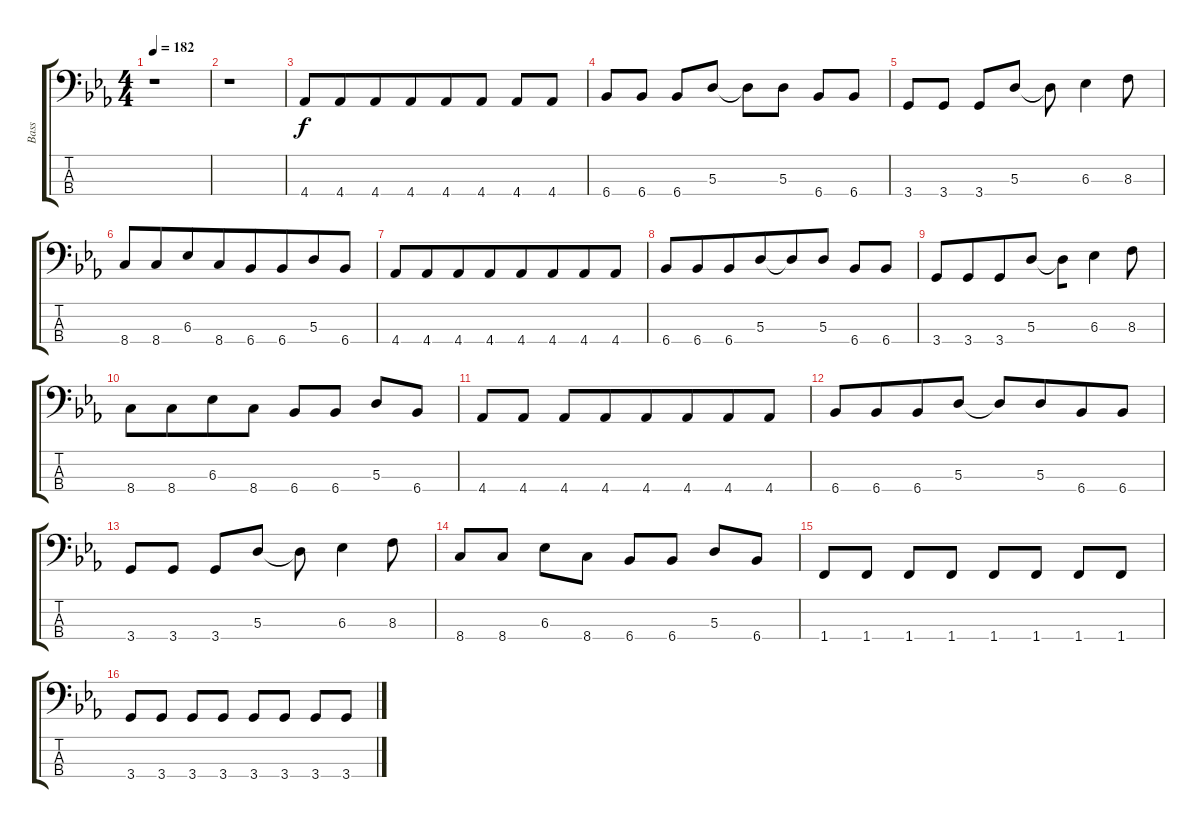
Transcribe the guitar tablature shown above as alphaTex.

\track ("Bass" "Bass") {instrument electricbassfinger}
\staff {score tabs}
\tuning (G2 D2 A1 E1) {hide}
\ts (4 4)
\tempo 182
\clef f4
\ks eb
r.1{dy f instrument electricbassfinger} |
r.1 |
4.4.8{beam merge} 4.4.8{beam merge} 4.4.8 4.4.8{beam merge} 4.4.8 4.4.8 4.4.8 4.4.8 |
6.4.8 6.4.8 6.4.8{beam merge} 5.3.8 5.3{t}.8{beam merge} 5.3.8 6.4.8 6.4.8 |
3.4.8{beam merge} 3.4.8 3.4.8 5.3.8 5.3{t}.8 6.3.4 8.3.8 |
8.4.8{beam merge} 8.4.8{beam merge} 6.3.8{beam merge} 8.4.8{beam merge} 6.4.8{beam merge} 6.4.8{beam merge} 5.3.8{beam merge} 6.4.8 |
4.4.8{beam merge} 4.4.8{beam merge} 4.4.8{beam merge} 4.4.8{beam merge} 4.4.8{beam merge} 4.4.8{beam merge} 4.4.8{beam merge} 4.4.8 |
6.4.8 6.4.8{beam merge} 6.4.8{beam merge} 5.3.8{beam merge} 5.3{t}.8 5.3.8 6.4.8 6.4.8 |
3.4.8 3.4.8{beam merge} 3.4.8 5.3.8 5.3{t}.8{beam merge} 6.3.4 8.3.8 |
8.4.8 8.4.8{beam merge} 6.3.8 8.4.8 6.4.8 6.4.8 5.3.8 6.4.8 |
4.4.8{beam merge} 4.4.8 4.4.8{beam merge} 4.4.8{beam merge} 4.4.8 4.4.8{beam merge} 4.4.8{beam merge} 4.4.8 |
6.4.8 6.4.8{beam merge} 6.4.8 5.3.8 5.3{t}.8{beam merge} 5.3.8{beam merge} 6.4.8{beam merge} 6.4.8 |
3.4.8 3.4.8 3.4.8 5.3.8 5.3{t}.8 6.3.4 8.3.8 |
8.4.8 8.4.8 6.3.8 8.4.8 6.4.8 6.4.8 5.3.8 6.4.8 |
1.4.8 1.4.8 1.4.8 1.4.8 1.4.8 1.4.8 1.4.8 1.4.8 |
3.4.8 3.4.8 3.4.8 3.4.8 3.4.8 3.4.8 3.4.8 3.4.8
